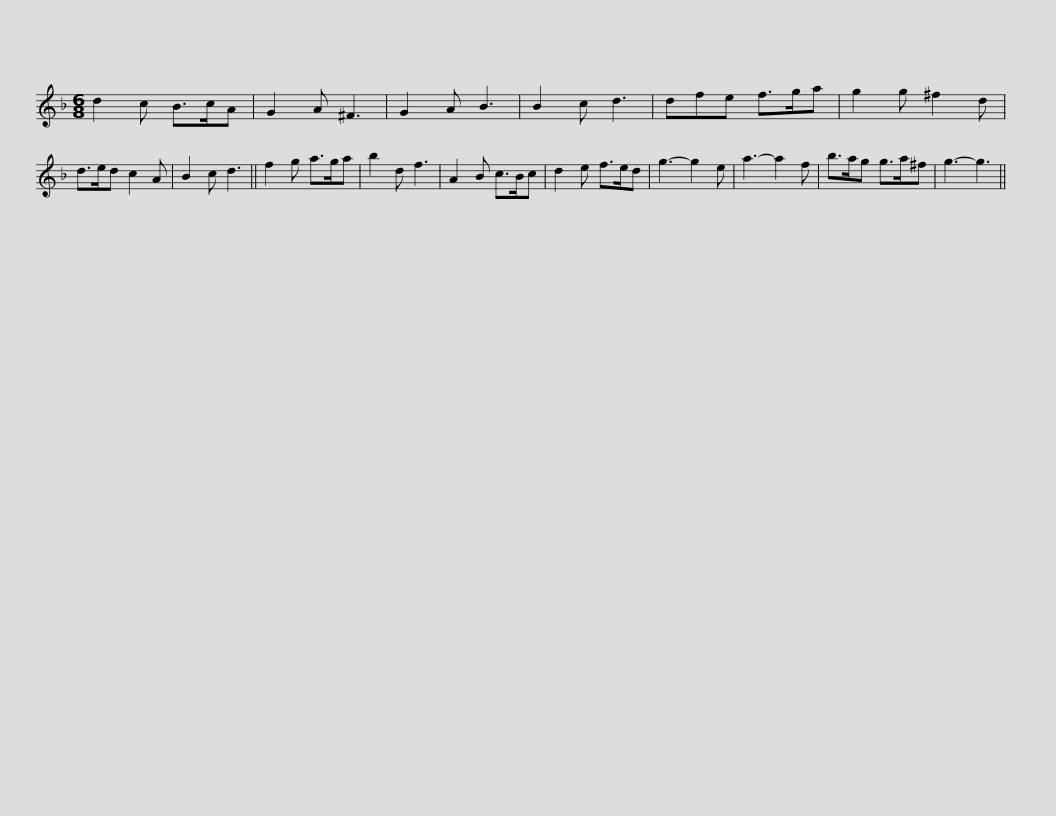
X:1
L:1/8
M:6/8
I:linebreak $
K:F
V:1 treble
V:1
 d2 c B>cA | G2 A ^F3 | G2 A B3 | B2 c d3 | dfe f>ga | %5
 g2 g ^f2 d | d>ed c2 A | B2 c d3 ||$ f2 g a>ga | b2 d f3 | %10
 A2 B c>Bc | d2 e f>ed | g3- g2 e | a3- a2 f | b>ag g>a^f | %15
 g3- g3 || %16
